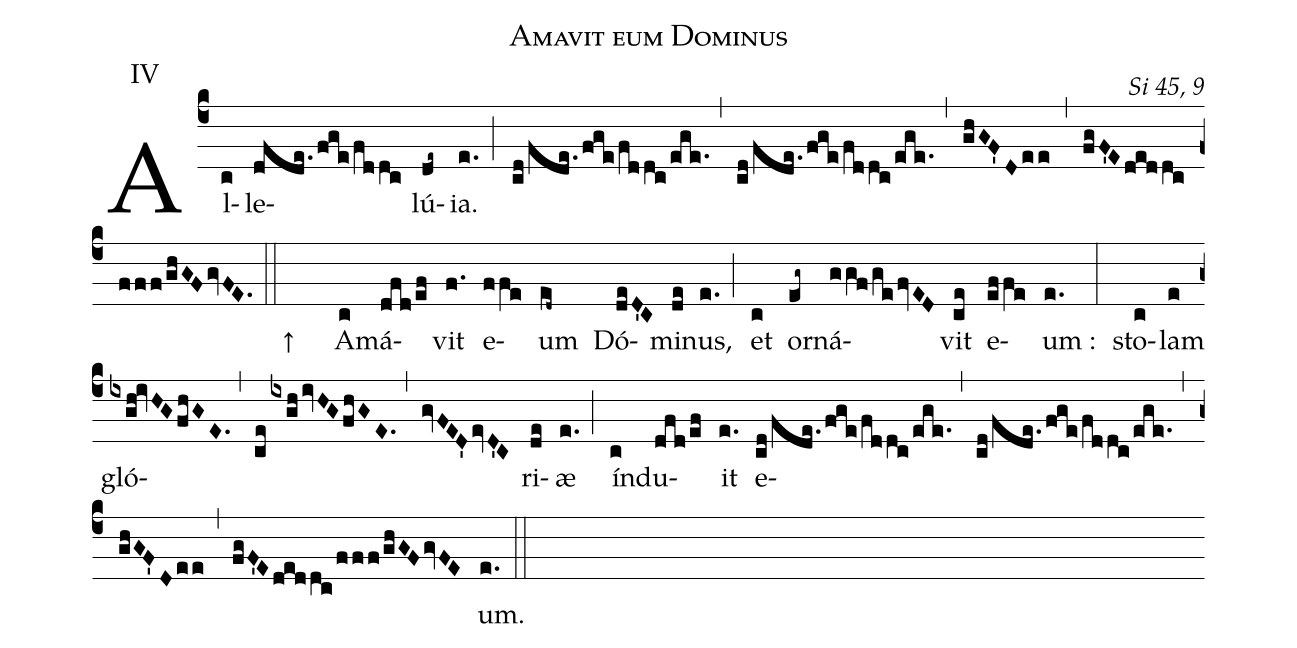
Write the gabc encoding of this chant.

name:Amavit eum Dominus;
commentary:Si 45, 9;
mode:IV;
%%
(c4) Al(c)le(dfde.fge/fd/dc)lú(de~)ia.(e.) (;) (cd/fde.fge/fd/dc/ege.) (,) (cd/fde.fge/fd/dc/ege.) (,) (ghGF'Dee) (,) (fgF'Eded/dc/fff/ghGFgvFE.) (::) ()↑() A(c)má(dfd/ef)vit(f.) e(f/fe)um(ed~) Dó(deD'C)mi(de)nus,(e.) (;) et(c) or(eg~)ná(g/gf/ge/fvED)vit(ce) e(ef/fe)um~:(e.) (:) sto(c)lam(e) gló(ixgh!ivHGfhGE.)(,)(ce/ixgh/ivHGfhGE.)(,)(gvFED'evD'C)ri(de)æ(e.) (;) ín(c)du(dfd/ef)it(e.) e(cd/fde.fge/fd/dc/ege.)(,)(cd/fde.fge/fd/dc/ege.)(,)(ghGF'Dee)(,)(fgF'Eded/dc/fff/ghGFgvFE)um.(e.) (::)
